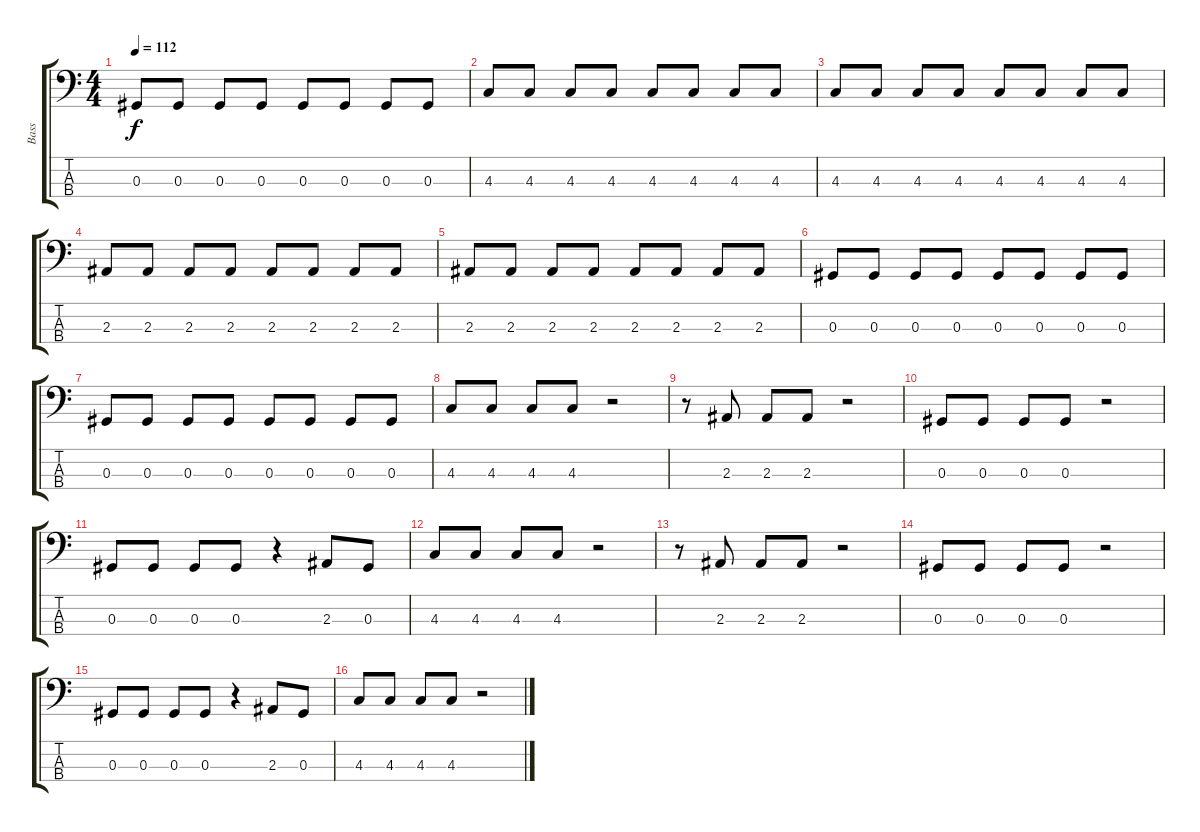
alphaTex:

\track ("Bass" "Bass") {instrument electricbassfinger}
\staff {score tabs}
\tuning (Gb2 Db2 Ab1 Eb1) {hide}
\ts (4 4)
\tempo 112
\clef f4
\ks c
0.3.8{dy f} 0.3.8 0.3.8 0.3.8 0.3.8 0.3.8 0.3.8 0.3.8 |
4.3.8 4.3.8 4.3.8 4.3.8 4.3.8 4.3.8 4.3.8 4.3.8 |
4.3.8 4.3.8 4.3.8 4.3.8 4.3.8 4.3.8 4.3.8 4.3.8 |
2.3.8 2.3.8 2.3.8 2.3.8 2.3.8 2.3.8 2.3.8 2.3.8 |
2.3.8 2.3.8 2.3.8 2.3.8 2.3.8 2.3.8 2.3.8 2.3.8 |
0.3.8 0.3.8 0.3.8 0.3.8 0.3.8 0.3.8 0.3.8 0.3.8 |
0.3.8 0.3.8 0.3.8 0.3.8 0.3.8 0.3.8 0.3.8 0.3.8 |
4.3.8 4.3.8 4.3.8 4.3.8 r.2 |
r.8 2.3.8 2.3.8 2.3.8 r.2 |
0.3.8 0.3.8 0.3.8 0.3.8 r.2 |
0.3.8 0.3.8 0.3.8 0.3.8 r.4 2.3.8 0.3.8 |
4.3.8 4.3.8 4.3.8 4.3.8 r.2 |
r.8 2.3.8 2.3.8 2.3.8 r.2 |
0.3.8 0.3.8 0.3.8 0.3.8 r.2 |
0.3.8 0.3.8 0.3.8 0.3.8 r.4 2.3.8 0.3.8 |
4.3.8 4.3.8 4.3.8 4.3.8 r.2
